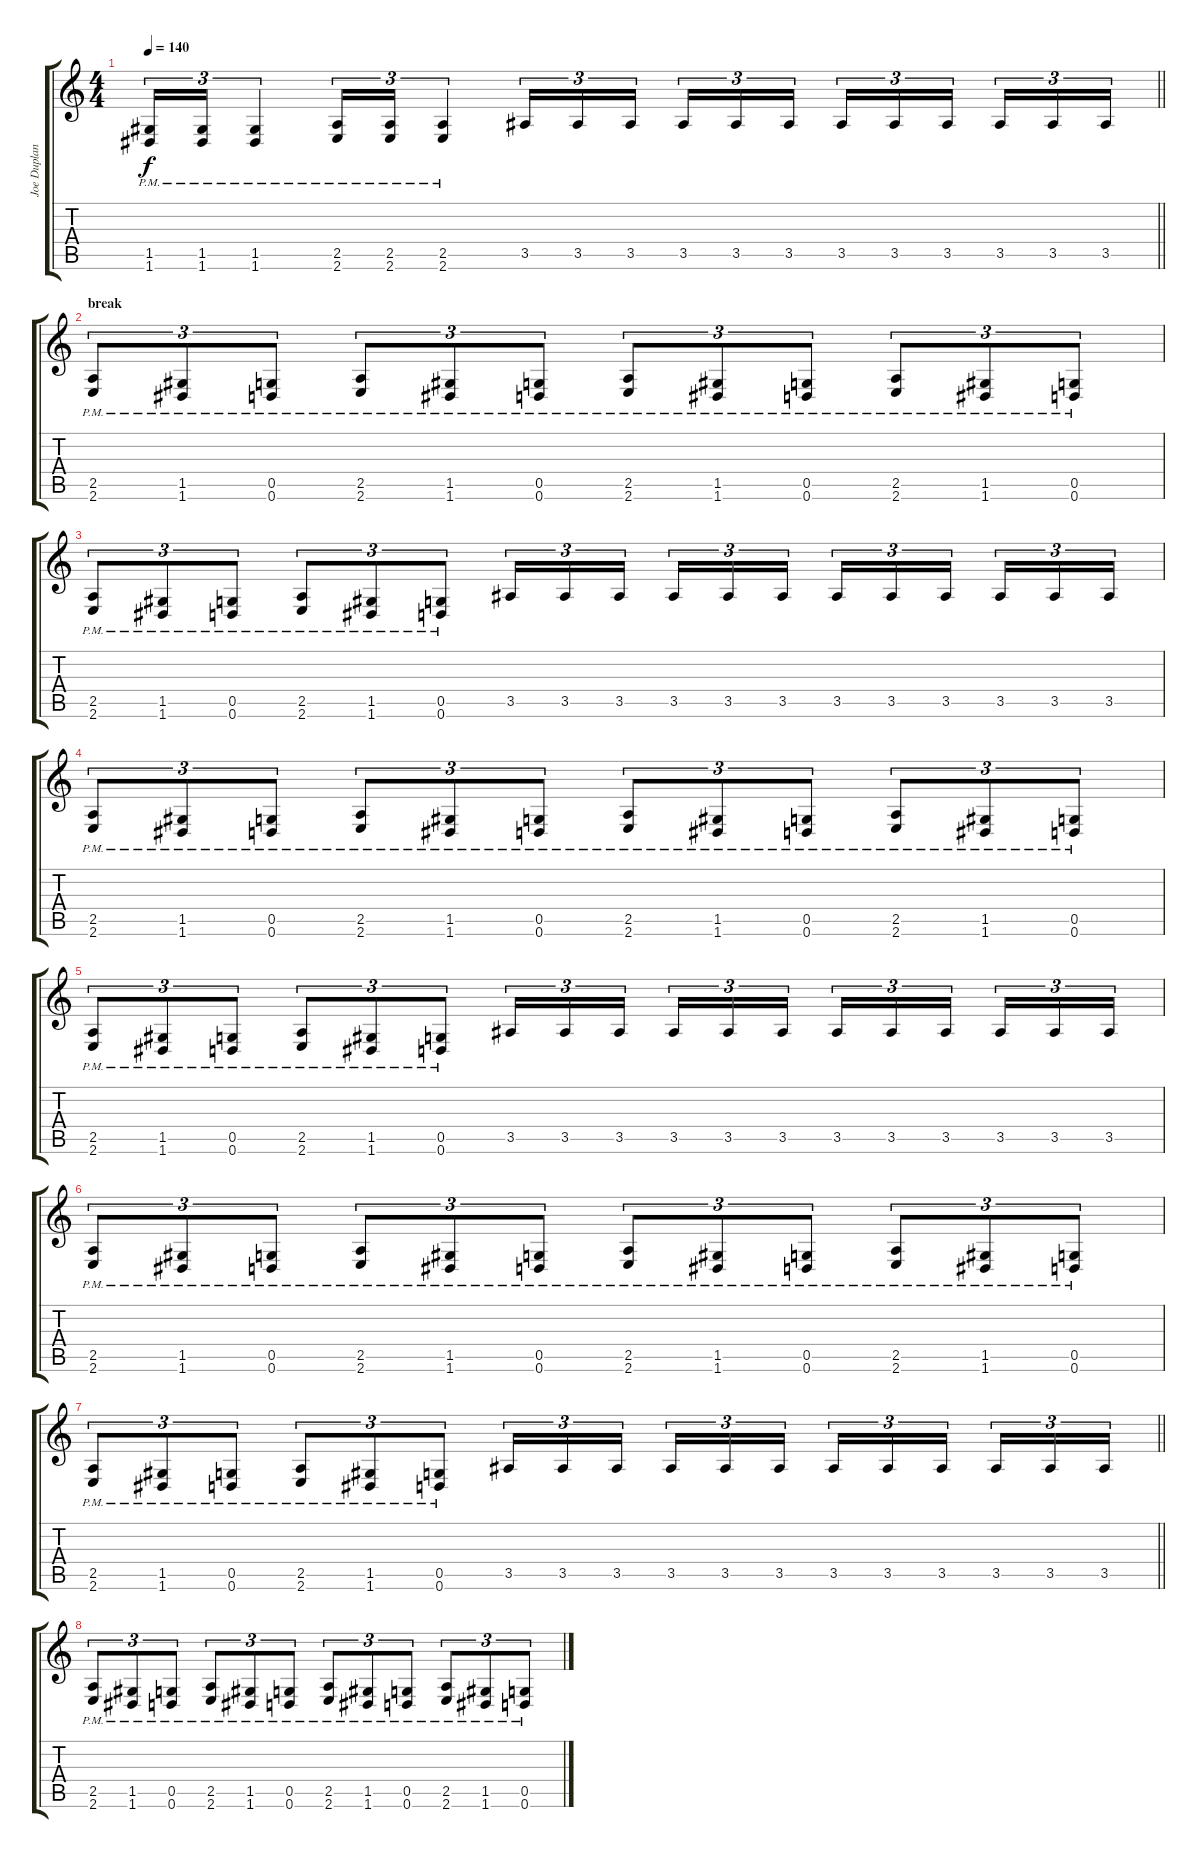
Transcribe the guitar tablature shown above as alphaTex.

\track ("Joe Duplantier" "Joe Duplan") {instrument overdrivenguitar}
\staff {score tabs}
\tuning (D4 A3 F3 C3 G2 D2) {hide}
\ts (4 4)
\tempo 140
\clef g2
\barLineRight lightlight
\ks c
(1.5 1.6{pm}).16{tu (3 2) dy f} (1.5 1.6{pm}).16{tu (3 2)} (1.5 1.6{pm}).4{tu (3 2)} (2.5 2.6{pm}).16{tu (3 2)} (2.5 2.6{pm}).16{tu (3 2)} (2.5 2.6{pm}).4{tu (3 2)} 3.5.16{tu (3 2)} 3.5.16{tu (3 2)} 3.5.16{tu (3 2) beam splitsecondary} 3.5.16{tu (3 2)} 3.5.16{tu (3 2)} 3.5.16{tu (3 2)} 3.5.16{tu (3 2)} 3.5.16{tu (3 2)} 3.5.16{tu (3 2) beam splitsecondary} 3.5.16{tu (3 2)} 3.5.16{tu (3 2)} 3.5.16{tu (3 2)} |
\section ("" "break")
(2.5 2.6{pm}).8{tu (3 2)} (1.5 1.6{pm}).8{tu (3 2)} (0.5 0.6{pm}).8{tu (3 2)} (2.5 2.6{pm}).8{tu (3 2)} (1.5 1.6{pm}).8{tu (3 2)} (0.5 0.6{pm}).8{tu (3 2)} (2.5 2.6{pm}).8{tu (3 2)} (1.5 1.6{pm}).8{tu (3 2)} (0.5 0.6{pm}).8{tu (3 2)} (2.5 2.6{pm}).8{tu (3 2)} (1.5 1.6{pm}).8{tu (3 2)} (0.5 0.6{pm}).8{tu (3 2)} |
(2.5 2.6{pm}).8{tu (3 2)} (1.5 1.6{pm}).8{tu (3 2)} (0.5 0.6{pm}).8{tu (3 2)} (2.5 2.6{pm}).8{tu (3 2)} (1.5 1.6{pm}).8{tu (3 2)} (0.5 0.6{pm}).8{tu (3 2)} 3.5.16{tu (3 2)} 3.5.16{tu (3 2)} 3.5.16{tu (3 2) beam splitsecondary} 3.5.16{tu (3 2)} 3.5.16{tu (3 2)} 3.5.16{tu (3 2)} 3.5.16{tu (3 2)} 3.5.16{tu (3 2)} 3.5.16{tu (3 2) beam splitsecondary} 3.5.16{tu (3 2)} 3.5.16{tu (3 2)} 3.5.16{tu (3 2)} |
(2.5 2.6{pm}).8{tu (3 2)} (1.5 1.6{pm}).8{tu (3 2)} (0.5 0.6{pm}).8{tu (3 2)} (2.5 2.6{pm}).8{tu (3 2)} (1.5 1.6{pm}).8{tu (3 2)} (0.5 0.6{pm}).8{tu (3 2)} (2.5 2.6{pm}).8{tu (3 2)} (1.5 1.6{pm}).8{tu (3 2)} (0.5 0.6{pm}).8{tu (3 2)} (2.5 2.6{pm}).8{tu (3 2)} (1.5 1.6{pm}).8{tu (3 2)} (0.5 0.6{pm}).8{tu (3 2)} |
(2.5 2.6{pm}).8{tu (3 2)} (1.5 1.6{pm}).8{tu (3 2)} (0.5 0.6{pm}).8{tu (3 2)} (2.5 2.6{pm}).8{tu (3 2)} (1.5 1.6{pm}).8{tu (3 2)} (0.5 0.6{pm}).8{tu (3 2)} 3.5.16{tu (3 2)} 3.5.16{tu (3 2)} 3.5.16{tu (3 2) beam splitsecondary} 3.5.16{tu (3 2)} 3.5.16{tu (3 2)} 3.5.16{tu (3 2)} 3.5.16{tu (3 2)} 3.5.16{tu (3 2)} 3.5.16{tu (3 2) beam splitsecondary} 3.5.16{tu (3 2)} 3.5.16{tu (3 2)} 3.5.16{tu (3 2)} |
(2.5 2.6{pm}).8{tu (3 2)} (1.5 1.6{pm}).8{tu (3 2)} (0.5 0.6{pm}).8{tu (3 2)} (2.5 2.6{pm}).8{tu (3 2)} (1.5 1.6{pm}).8{tu (3 2)} (0.5 0.6{pm}).8{tu (3 2)} (2.5 2.6{pm}).8{tu (3 2)} (1.5 1.6{pm}).8{tu (3 2)} (0.5 0.6{pm}).8{tu (3 2)} (2.5 2.6{pm}).8{tu (3 2)} (1.5 1.6{pm}).8{tu (3 2)} (0.5 0.6{pm}).8{tu (3 2)} |
\barLineRight lightlight
(2.5 2.6{pm}).8{tu (3 2)} (1.5 1.6{pm}).8{tu (3 2)} (0.5 0.6{pm}).8{tu (3 2)} (2.5 2.6{pm}).8{tu (3 2)} (1.5 1.6{pm}).8{tu (3 2)} (0.5 0.6{pm}).8{tu (3 2)} 3.5.16{tu (3 2)} 3.5.16{tu (3 2)} 3.5.16{tu (3 2) beam splitsecondary} 3.5.16{tu (3 2)} 3.5.16{tu (3 2)} 3.5.16{tu (3 2)} 3.5.16{tu (3 2)} 3.5.16{tu (3 2)} 3.5.16{tu (3 2) beam splitsecondary} 3.5.16{tu (3 2)} 3.5.16{tu (3 2)} 3.5.16{tu (3 2)} |
(2.5 2.6{pm}).8{tu (3 2)} (1.5 1.6{pm}).8{tu (3 2)} (0.5 0.6{pm}).8{tu (3 2)} (2.5 2.6{pm}).8{tu (3 2)} (1.5 1.6{pm}).8{tu (3 2)} (0.5 0.6{pm}).8{tu (3 2)} (2.5 2.6{pm}).8{tu (3 2)} (1.5 1.6{pm}).8{tu (3 2)} (0.5 0.6{pm}).8{tu (3 2)} (2.5 2.6{pm}).8{tu (3 2)} (1.5 1.6{pm}).8{tu (3 2)} (0.5 0.6{pm}).8{tu (3 2)}
